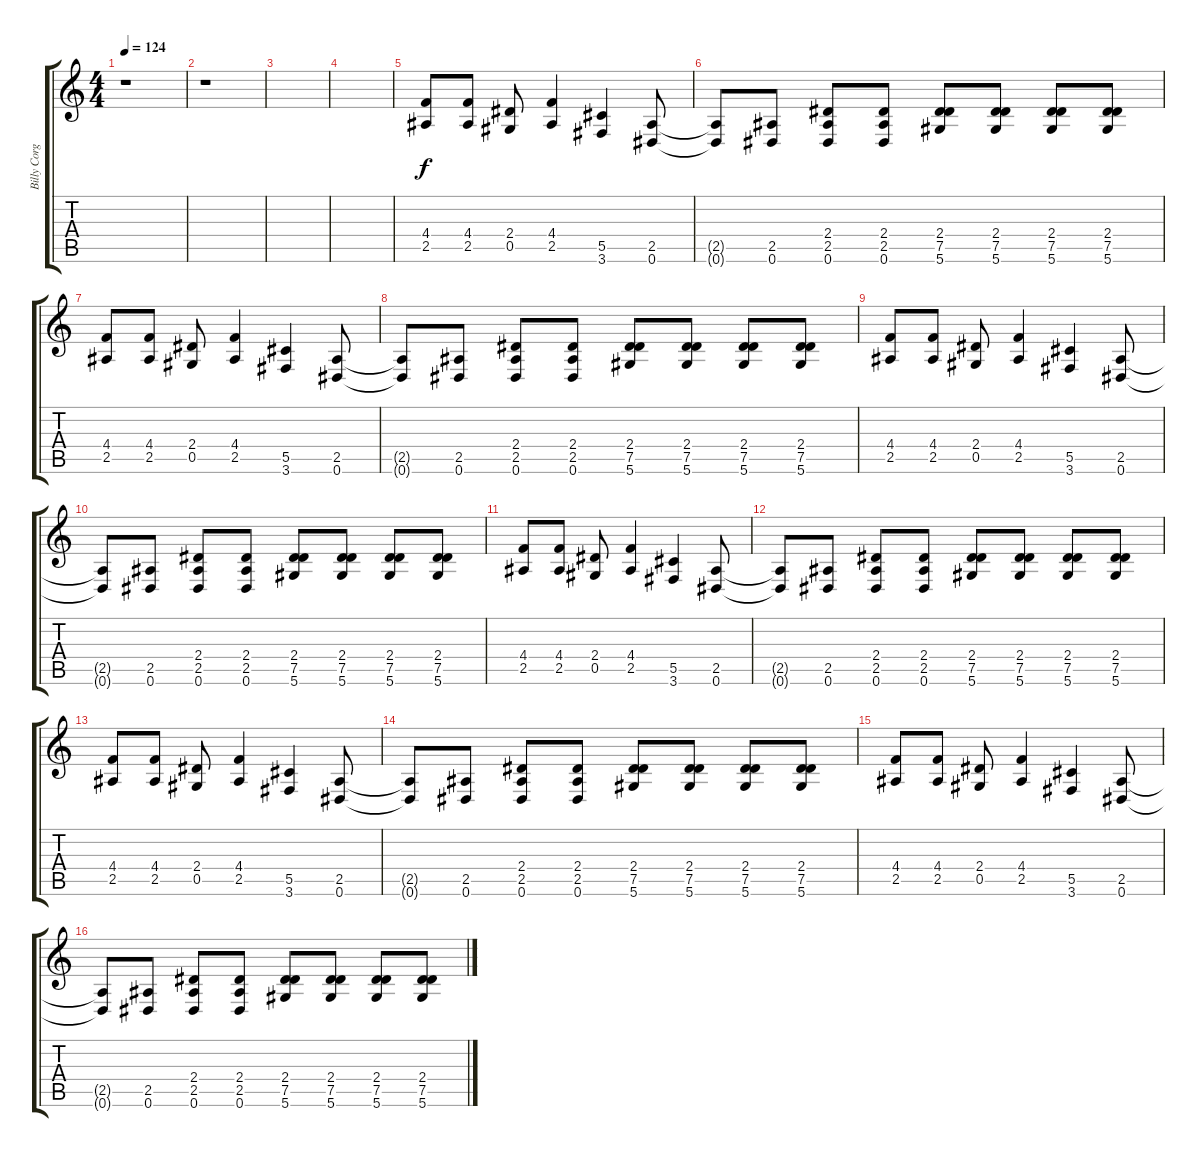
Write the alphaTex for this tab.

\track ("Billy Corgan (clean)" "Billy Corg") {instrument acousticguitarsteel}
\staff {score tabs}
\tuning (Eb4 Bb3 Gb3 Db3 Ab2 Eb2) {hide}
\ts (4 4)
\tempo 124
\clef g2
\ks c
r.1{dy f instrument acousticguitarsteel} |
r.1 |
|
|
(4.4 2.5).8 (4.4 2.5).8 (2.4 0.5).8 (4.4 2.5).4 (5.5 3.6).4 (2.5 0.6).8 |
(2.5{t} 0.6{t}).8 (2.5 0.6).8 (2.4 2.5 0.6).8 (2.4 2.5 0.6).8 (2.4 7.5 5.6).8 (2.4 7.5 5.6).8 (2.4 7.5 5.6).8 (2.4 7.5 5.6).8 |
(4.4 2.5).8 (4.4 2.5).8 (2.4 0.5).8 (4.4 2.5).4 (5.5 3.6).4 (2.5 0.6).8 |
(2.5{t} 0.6{t}).8 (2.5 0.6).8 (2.4 2.5 0.6).8 (2.4 2.5 0.6).8 (2.4 7.5 5.6).8 (2.4 7.5 5.6).8 (2.4 7.5 5.6).8 (2.4 7.5 5.6).8 |
(4.4 2.5).8 (4.4 2.5).8 (2.4 0.5).8 (4.4 2.5).4 (5.5 3.6).4 (2.5 0.6).8 |
(2.5{t} 0.6{t}).8 (2.5 0.6).8 (2.4 2.5 0.6).8 (2.4 2.5 0.6).8 (2.4 7.5 5.6).8 (2.4 7.5 5.6).8 (2.4 7.5 5.6).8 (2.4 7.5 5.6).8 |
(4.4 2.5).8 (4.4 2.5).8 (2.4 0.5).8 (4.4 2.5).4 (5.5 3.6).4 (2.5 0.6).8 |
(2.5{t} 0.6{t}).8 (2.5 0.6).8 (2.4 2.5 0.6).8 (2.4 2.5 0.6).8 (2.4 7.5 5.6).8 (2.4 7.5 5.6).8 (2.4 7.5 5.6).8 (2.4 7.5 5.6).8 |
(4.4 2.5).8 (4.4 2.5).8 (2.4 0.5).8 (4.4 2.5).4 (5.5 3.6).4 (2.5 0.6).8 |
(2.5{t} 0.6{t}).8 (2.5 0.6).8 (2.4 2.5 0.6).8 (2.4 2.5 0.6).8 (2.4 7.5 5.6).8 (2.4 7.5 5.6).8 (2.4 7.5 5.6).8 (2.4 7.5 5.6).8 |
(4.4 2.5).8 (4.4 2.5).8 (2.4 0.5).8 (4.4 2.5).4 (5.5 3.6).4 (2.5 0.6).8 |
(2.5{t} 0.6{t}).8 (2.5 0.6).8 (2.4 2.5 0.6).8 (2.4 2.5 0.6).8 (2.4 7.5 5.6).8 (2.4 7.5 5.6).8 (2.4 7.5 5.6).8 (2.4 7.5 5.6).8
